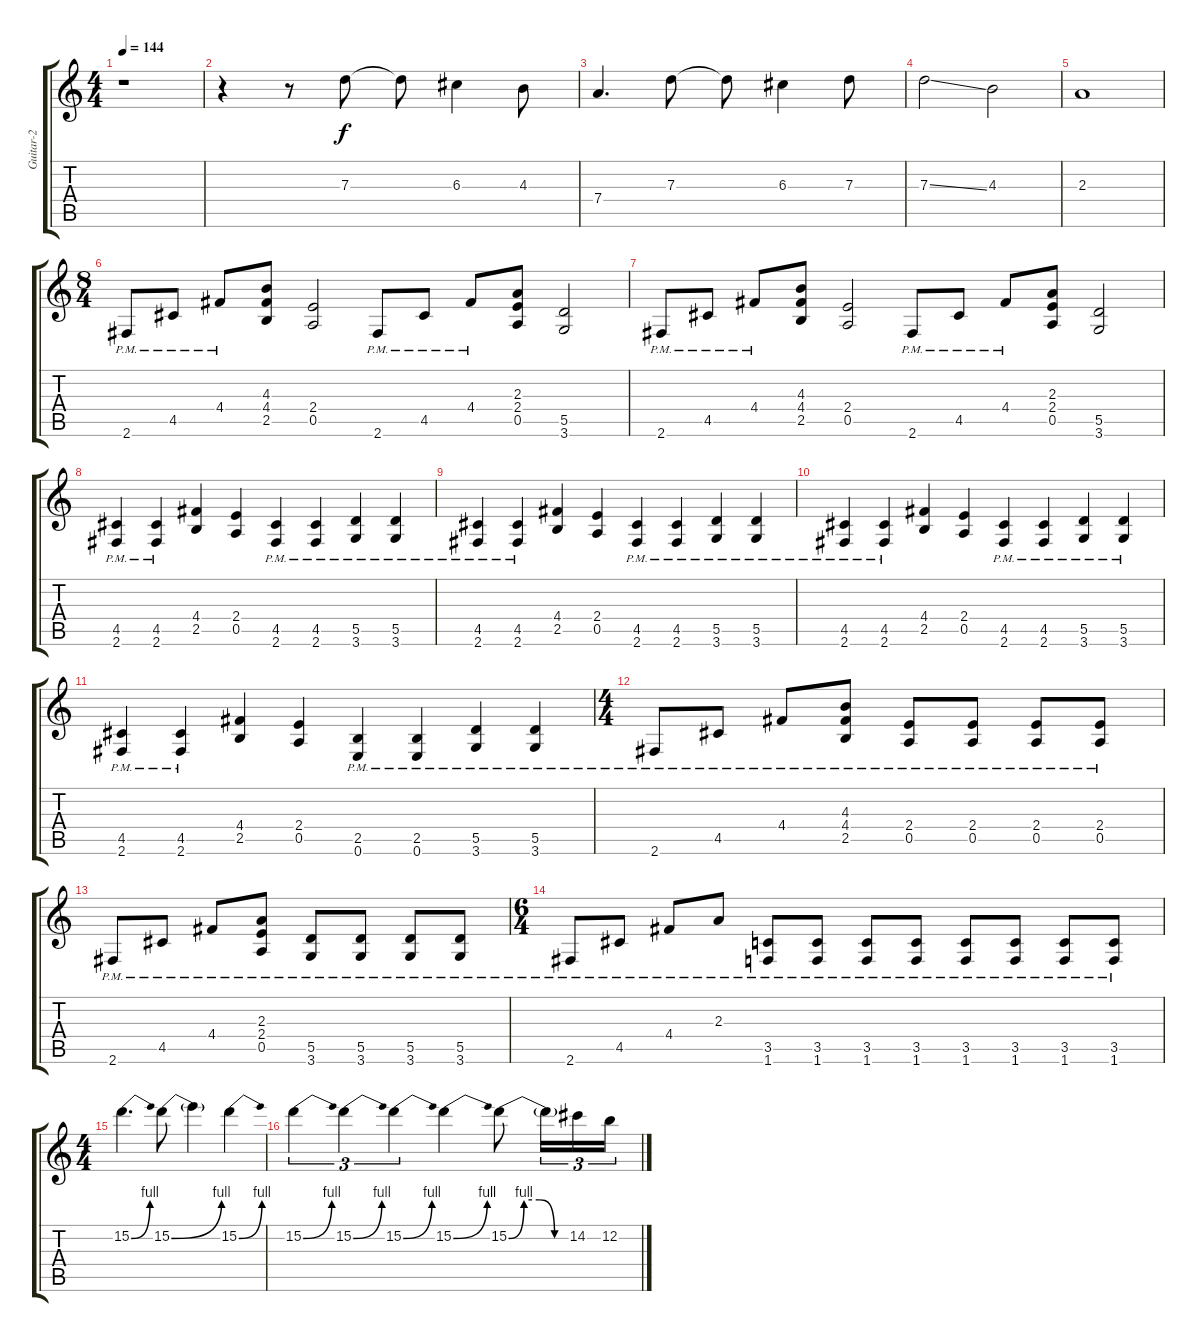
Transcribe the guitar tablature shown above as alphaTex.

\track ("Guitar-2" "Guitar-2") {instrument distortionguitar}
\staff {score tabs}
\tuning (E4 B3 G3 D3 A2 E2) {hide}
\ts (4 4)
\tempo 144
\clef g2
\ks c
r.1{dy f} |
r.4 r.8 7.3.8 7.3{t}.8 6.3.4 4.3.8 |
7.4.4{d} 7.3.8 7.3{t}.8 6.3.4 7.3.8 |
7.3{ss}.2 4.3.2 |
2.3.1 |
\ts (8 4)
2.6{pm}.8 4.5{pm}.8 4.4{pm}.8 (4.3 4.4 2.5).8 (2.4 0.5).2 2.6{pm}.8 4.5{pm}.8 4.4{pm}.8 (2.3 2.4 0.5).8 (5.5 3.6).2 |
2.6{pm}.8 4.5{pm}.8 4.4{pm}.8 (4.3 4.4 2.5).8 (2.4 0.5).2 2.6{pm}.8 4.5{pm}.8 4.4{pm}.8 (2.3 2.4 0.5).8 (5.5 3.6).2 |
(4.5{pm} 2.6{pm}).4 (4.5{pm} 2.6{pm}).4 (4.4 2.5).4 (2.4 0.5).4 (4.5{pm} 2.6{pm}).4 (4.5{pm} 2.6{pm}).4 (5.5{pm} 3.6{pm}).4 (5.5{pm} 3.6{pm}).4 |
(4.5{pm} 2.6{pm}).4 (4.5{pm} 2.6{pm}).4 (4.4 2.5).4 (2.4 0.5).4 (4.5{pm} 2.6{pm}).4 (4.5{pm} 2.6{pm}).4 (5.5{pm} 3.6{pm}).4 (5.5{pm} 3.6{pm}).4 |
(4.5{pm} 2.6{pm}).4 (4.5{pm} 2.6{pm}).4 (4.4 2.5).4 (2.4 0.5).4 (4.5{pm} 2.6{pm}).4 (4.5{pm} 2.6{pm}).4 (5.5{pm} 3.6{pm}).4 (5.5{pm} 3.6{pm}).4 |
(4.5{pm} 2.6{pm}).4 (4.5{pm} 2.6{pm}).4 (4.4 2.5).4 (2.4 0.5).4 (2.5{pm} 0.6{pm}).4 (2.5{pm} 0.6{pm}).4 (5.5{pm} 3.6{pm}).4 (5.5{pm} 3.6{pm}).4 |
\ts (4 4)
2.6{pm}.8 4.5{pm}.8 4.4{pm}.8 (4.3{pm} 4.4{pm} 2.5{pm}).8 (2.4{pm} 0.5{pm}).8 (2.4 0.5{pm}).8 (2.4 0.5{pm}).8 (2.4{pm} 0.5{pm}).8 |
2.6{pm}.8 4.5{pm}.8 4.4{pm}.8 (2.3{pm} 2.4{pm} 0.5{pm}).8 (5.5{pm} 3.6{pm}).8 (5.5{pm} 3.6{pm}).8 (5.5{pm} 3.6{pm}).8 (5.5{pm} 3.6{pm}).8 |
\ts (6 4)
2.6{pm}.8 4.5{pm}.8 4.4{pm}.8 2.3{pm}.8 (3.5{pm} 1.6{pm}).8 (3.5{pm} 1.6{pm}).8 (3.5{pm} 1.6{pm}).8 (3.5{pm} 1.6{pm}).8 (3.5{pm} 1.6{pm}).8 (3.5{pm} 1.6{pm}).8 (3.5{pm} 1.6{pm}).8 (3.5{pm} 1.6{pm}).8 |
\ts (4 4)
15.2{be (bend 0 0 60 4)}.4{d} 15.2{be (bend 0 0 60 4)}.8 15.2{t}.4 15.2{be (bend 0 0 60 4)}.4 |
15.2{be (bend 0 0 60 4)}.4{tu (3 2)} 15.2{be (bend 0 0 60 4)}.4{tu (3 2)} 15.2{be (bend 0 0 60 4)}.4{tu (3 2)} 15.2{be (bend 0 0 60 4)}.4 15.2{be (custom 0 0 15 4 30 4 45 0 60 0)}.8 15.2{t}.16{tu (3 2)} 14.2.16{tu (3 2)} 12.2.16{tu (3 2)}
